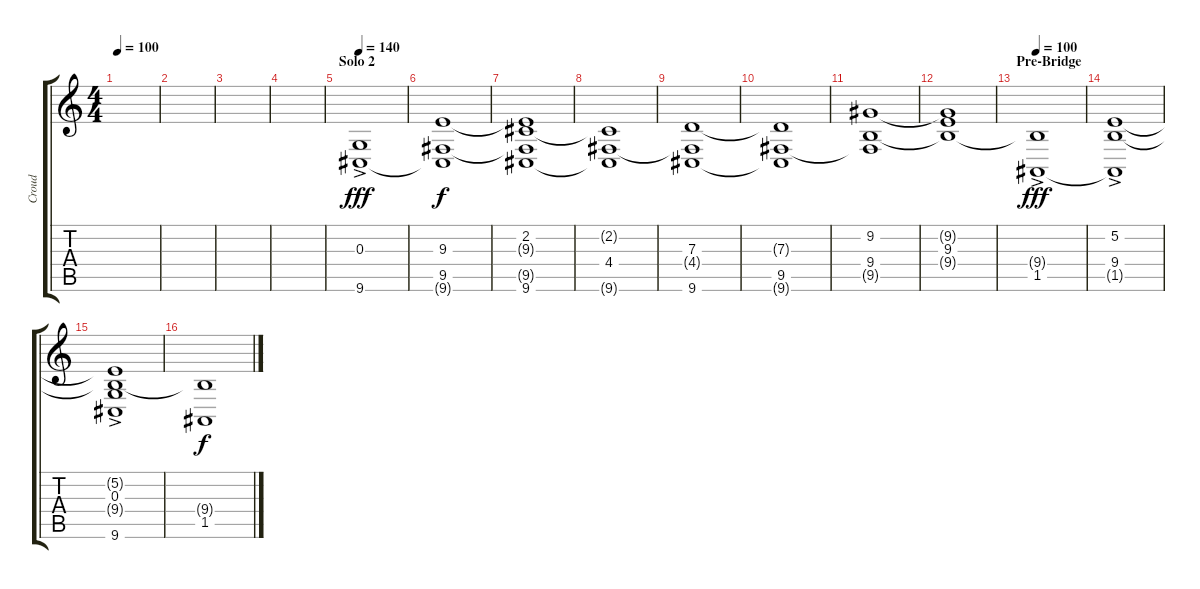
\track ("Croud" "Croud") {instrument applause}
\staff {score tabs}
\tuning (E4 B3 G3 D3 A2 E2) {hide}
\ts (4 4)
\tempo 100
\clef g2
\ks c
|
|
|
|
\section ("" "Solo 2")
\tempo 140
(0.3{ac} 9.6).1{dy fff} |
(9.3 9.5 9.6{t}).1{dy f} |
(2.2 9.3{t} 9.5{t} 9.6).1 |
(2.2{t} 4.4 9.6{t}).1 |
(7.3 4.4{t} 9.6).1 |
(7.3{t} 9.5 9.6{t}).1 |
(9.2 9.4 9.5{t}).1 |
(9.2{t} 9.3 9.4{t}).1 |
\section ("" "Pre-Bridge")
\tempo 100
(9.4{t} 1.5{ac}).1{dy fff} |
(5.2 9.4{ac} 1.5{t}).1 |
(5.2{t} 0.3{ac} 9.4{t} 9.6).1 |
(9.4{t} 1.5).1{dy f}
